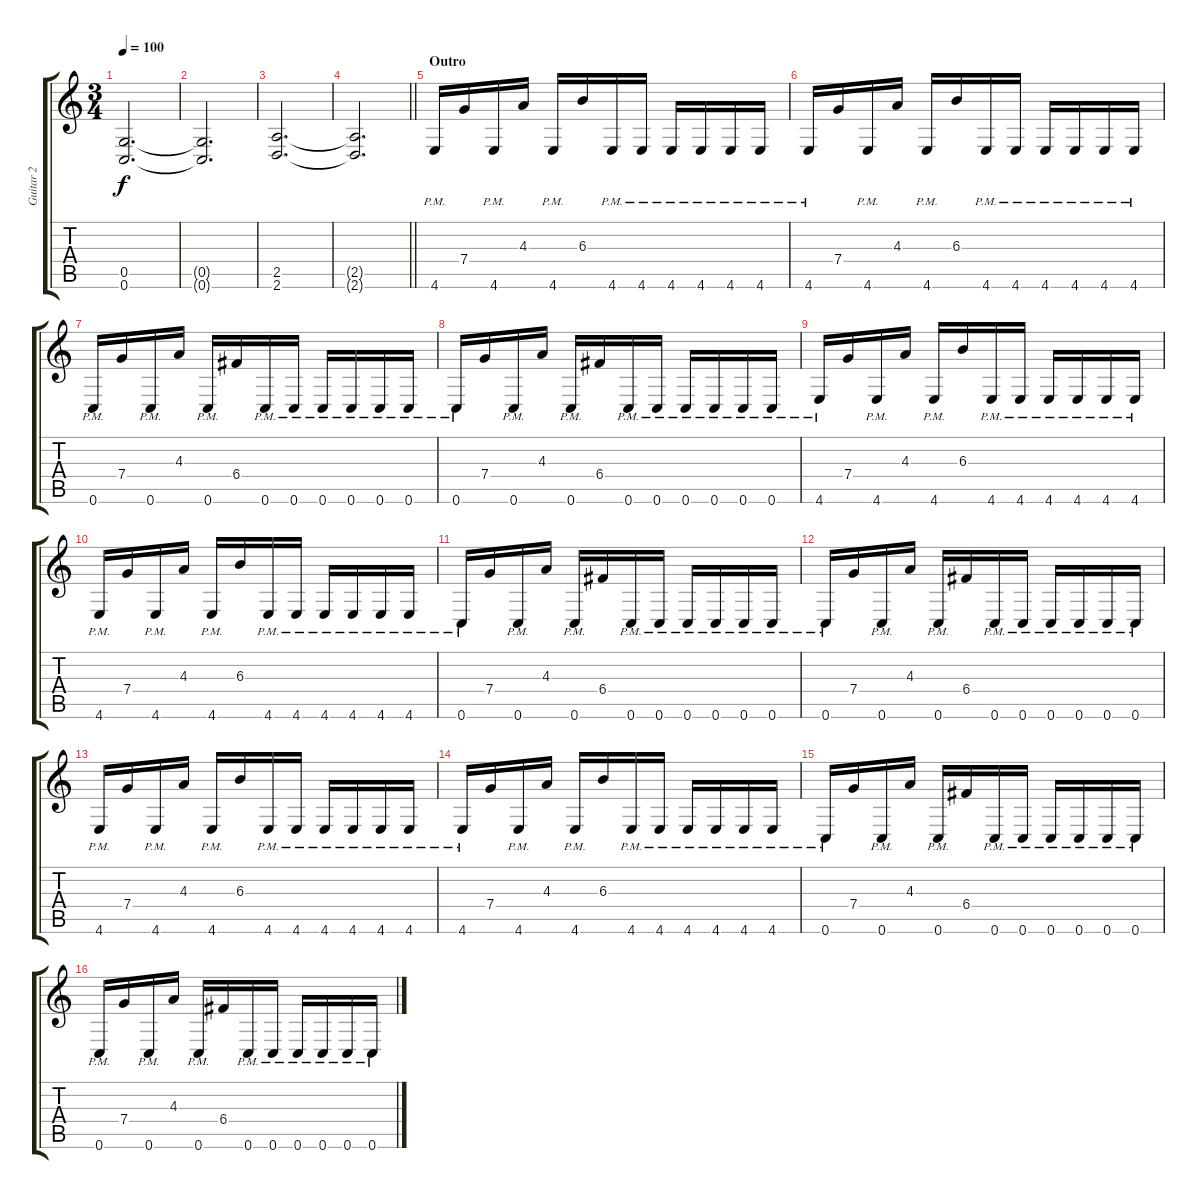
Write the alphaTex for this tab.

\track ("Guitar 2" "Guitar 2") {instrument distortionguitar}
\staff {score tabs}
\tuning (D4 A3 F3 C3 G2 C2) {hide}
\ts (3 4)
\tempo 100
\clef g2
\ks c
(0.5 0.6).2{d dy f} |
(0.5{t} 0.6{t}).2{d} |
(2.5 2.6).2{d} |
\barLineRight lightlight
(2.5{t} 2.6{t}).2{d} |
\section ("" "Outro")
4.6{pm}.16 7.4.16 4.6{pm}.16 4.3.16 4.6{pm}.16 6.3.16 4.6{pm}.16 4.6{pm}.16 4.6{pm}.16 4.6{pm}.16 4.6{pm}.16 4.6{pm}.16 |
4.6{pm}.16 7.4.16 4.6{pm}.16 4.3.16 4.6{pm}.16 6.3.16 4.6{pm}.16 4.6{pm}.16 4.6{pm}.16 4.6{pm}.16 4.6{pm}.16 4.6{pm}.16 |
0.6{pm}.16 7.4.16 0.6{pm}.16 4.3.16 0.6{pm}.16 6.4.16 0.6{pm}.16 0.6{pm}.16 0.6{pm}.16 0.6{pm}.16 0.6{pm}.16 0.6{pm}.16 |
0.6{pm}.16 7.4.16 0.6{pm}.16 4.3.16 0.6{pm}.16 6.4.16 0.6{pm}.16 0.6{pm}.16 0.6{pm}.16 0.6{pm}.16 0.6{pm}.16 0.6{pm}.16 |
4.6{pm}.16 7.4.16 4.6{pm}.16 4.3.16 4.6{pm}.16 6.3.16 4.6{pm}.16 4.6{pm}.16 4.6{pm}.16 4.6{pm}.16 4.6{pm}.16 4.6{pm}.16 |
4.6{pm}.16 7.4.16 4.6{pm}.16 4.3.16 4.6{pm}.16 6.3.16 4.6{pm}.16 4.6{pm}.16 4.6{pm}.16 4.6{pm}.16 4.6{pm}.16 4.6{pm}.16 |
0.6{pm}.16 7.4.16 0.6{pm}.16 4.3.16 0.6{pm}.16 6.4.16 0.6{pm}.16 0.6{pm}.16 0.6{pm}.16 0.6{pm}.16 0.6{pm}.16 0.6{pm}.16 |
0.6{pm}.16 7.4.16 0.6{pm}.16 4.3.16 0.6{pm}.16 6.4.16 0.6{pm}.16 0.6{pm}.16 0.6{pm}.16 0.6{pm}.16 0.6{pm}.16 0.6{pm}.16 |
4.6{pm}.16 7.4.16 4.6{pm}.16 4.3.16 4.6{pm}.16 6.3.16 4.6{pm}.16 4.6{pm}.16 4.6{pm}.16 4.6{pm}.16 4.6{pm}.16 4.6{pm}.16 |
4.6{pm}.16 7.4.16 4.6{pm}.16 4.3.16 4.6{pm}.16 6.3.16 4.6{pm}.16 4.6{pm}.16 4.6{pm}.16 4.6{pm}.16 4.6{pm}.16 4.6{pm}.16 |
0.6{pm}.16 7.4.16 0.6{pm}.16 4.3.16 0.6{pm}.16 6.4.16 0.6{pm}.16 0.6{pm}.16 0.6{pm}.16 0.6{pm}.16 0.6{pm}.16 0.6{pm}.16 |
0.6{pm}.16 7.4.16 0.6{pm}.16 4.3.16 0.6{pm}.16 6.4.16 0.6{pm}.16 0.6{pm}.16 0.6{pm}.16 0.6{pm}.16 0.6{pm}.16 0.6{pm}.16
